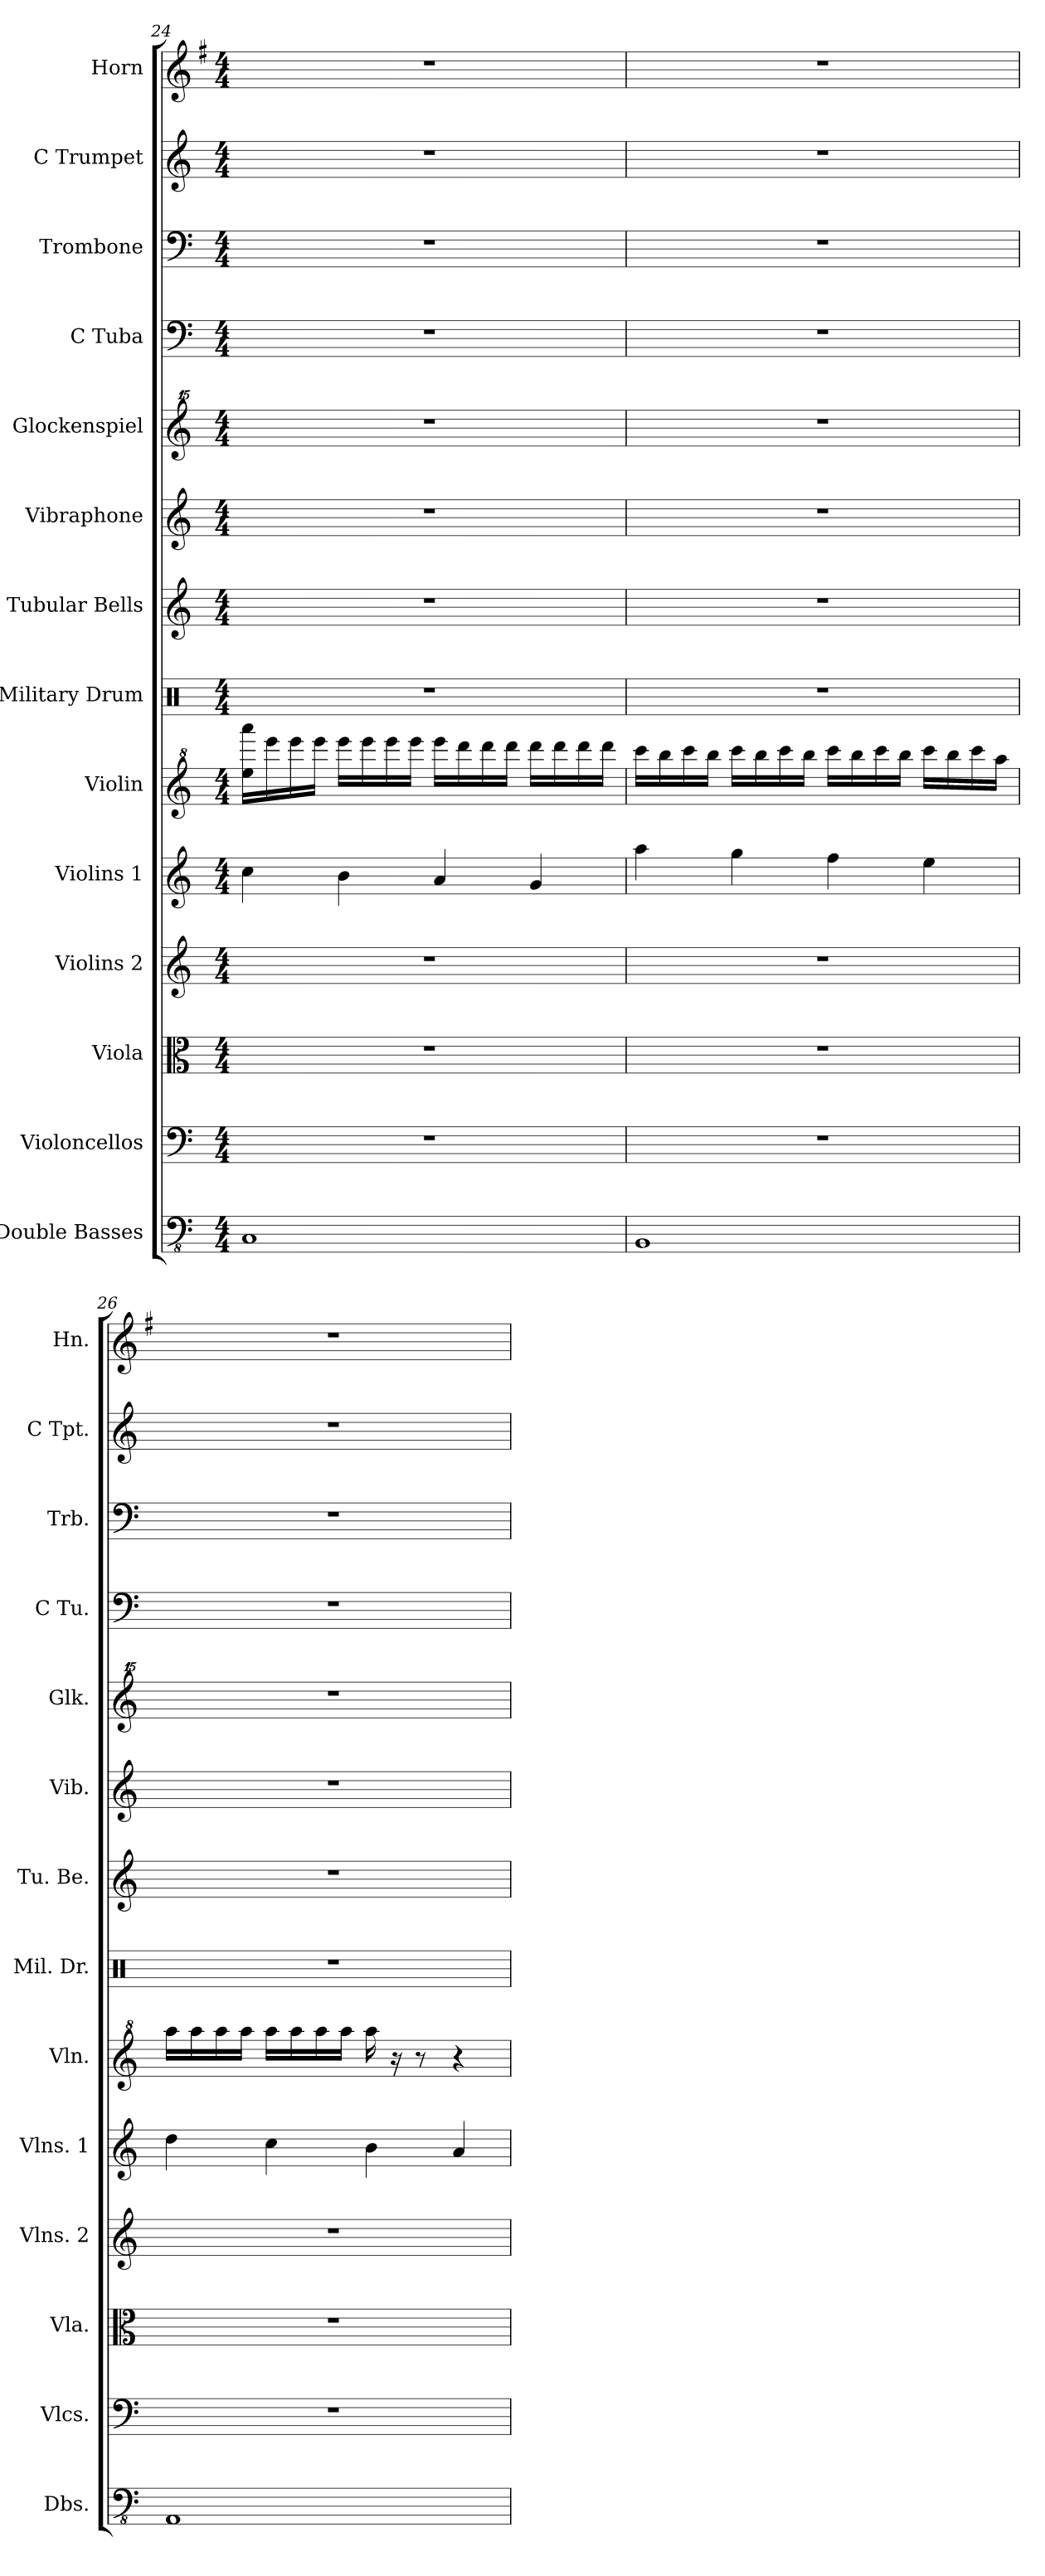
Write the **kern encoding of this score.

**kern	**kern	**kern	**kern	**kern	**kern	**kern	**kern	**kern	**kern	**kern	**kern	**kern	**kern
*part14	*part13	*part12	*part11	*part10	*part9	*part8	*part7	*part6	*part5	*part4	*part3	*part2	*part1
*staff14	*staff13	*staff12	*staff11	*staff10	*staff9	*staff8	*staff7	*staff6	*staff5	*staff4	*staff3	*staff2	*staff1
*I"Double Basses	*I"Violoncellos	*I"Viola	*I"Violins 2	*I"Violins 1	*I"Violin	*I"Military Drum	*I"Tubular Bells	*I"Vibraphone	*I"Glockenspiel	*I"C Tuba	*I"Trombone	*I"C Trumpet	*I"Horn
*I'Dbs.	*I'Vlcs.	*I'Vla.	*I'Vlns. 2	*I'Vlns. 1	*I'Vln.	*I'Mil. Dr.	*I'Tu. Be.	*I'Vib.	*I'Glk.	*I'C Tu.	*I'Trb.	*I'C Tpt.	*I'Hn.
!!LO:PB:g=z
*clefFv4	*clefF4	*clefC3	*clefG2	*clefG2	*clefG^2	*clefX	*clefG2	*clefG2	*clefG^^2	*clefF4	*clefF4	*clefG2	*clefG2
*	*	*	*	*	*	*	*	*	*	*	*	*	*ITrd4c7
*k[]	*k[]	*k[]	*k[]	*k[]	*k[]	*k[]	*k[]	*k[]	*k[]	*k[]	*k[]	*k[]	*k[]
*C:	*C:	*C:	*C:	*C:	*C:	*C:	*C:	*C:	*C:	*C:	*C:	*C:	*C:
*M4/4	*M4/4	*M4/4	*M4/4	*M4/4	*M4/4	*M4/4	*M4/4	*M4/4	*M4/4	*M4/4	*M4/4	*M4/4	*M4/4
=24	=24	=24	=24	=24	=24	=24	=24	=24	=24	=24	=24	=24	=24
1CC	1r	1r	1r	4cc\	16eee\ 16aaaa\LL	1r	1r	1r	1r	1r	1r	1r	1r
.	.	.	.	.	16eeee\	.	.	.	.	.	.	.	.
.	.	.	.	.	16eeee\	.	.	.	.	.	.	.	.
.	.	.	.	.	16eeee\JJ	.	.	.	.	.	.	.	.
.	.	.	.	4b\	16eeee\LL	.	.	.	.	.	.	.	.
.	.	.	.	.	16eeee\	.	.	.	.	.	.	.	.
.	.	.	.	.	16eeee\	.	.	.	.	.	.	.	.
.	.	.	.	.	16eeee\JJ	.	.	.	.	.	.	.	.
.	.	.	.	4a/	16eeee\LL	.	.	.	.	.	.	.	.
.	.	.	.	.	16dddd\	.	.	.	.	.	.	.	.
.	.	.	.	.	16dddd\	.	.	.	.	.	.	.	.
.	.	.	.	.	16dddd\JJ	.	.	.	.	.	.	.	.
.	.	.	.	4g/	16dddd\LL	.	.	.	.	.	.	.	.
.	.	.	.	.	16dddd\	.	.	.	.	.	.	.	.
.	.	.	.	.	16dddd\	.	.	.	.	.	.	.	.
.	.	.	.	.	16dddd\JJ	.	.	.	.	.	.	.	.
=25	=25	=25	=25	=25	=25	=25	=25	=25	=25	=25	=25	=25	=25
1BBB	1r	1r	1r	4aa\	16cccc\LL	1r	1r	1r	1r	1r	1r	1r	1r
.	.	.	.	.	16bbb\	.	.	.	.	.	.	.	.
.	.	.	.	.	16cccc\	.	.	.	.	.	.	.	.
.	.	.	.	.	16bbb\JJ	.	.	.	.	.	.	.	.
.	.	.	.	4gg\	16cccc\LL	.	.	.	.	.	.	.	.
.	.	.	.	.	16bbb\	.	.	.	.	.	.	.	.
.	.	.	.	.	16cccc\	.	.	.	.	.	.	.	.
.	.	.	.	.	16bbb\JJ	.	.	.	.	.	.	.	.
.	.	.	.	4ff\	16cccc\LL	.	.	.	.	.	.	.	.
.	.	.	.	.	16bbb\	.	.	.	.	.	.	.	.
.	.	.	.	.	16cccc\	.	.	.	.	.	.	.	.
.	.	.	.	.	16bbb\JJ	.	.	.	.	.	.	.	.
.	.	.	.	4ee\	16cccc\LL	.	.	.	.	.	.	.	.
.	.	.	.	.	16bbb\	.	.	.	.	.	.	.	.
.	.	.	.	.	16cccc\	.	.	.	.	.	.	.	.
.	.	.	.	.	16aaa\JJ	.	.	.	.	.	.	.	.
!!LO:PB:g=z
=26	=26	=26	=26	=26	=26	=26	=26	=26	=26	=26	=26	=26	=26
1AAA	1r	1r	1r	4dd\	16aaa\LL	1r	1r	1r	1r	1r	1r	1r	1r
.	.	.	.	.	16aaa\	.	.	.	.	.	.	.	.
.	.	.	.	.	16aaa\	.	.	.	.	.	.	.	.
.	.	.	.	.	16aaa\JJ	.	.	.	.	.	.	.	.
.	.	.	.	4cc\	16aaa\LL	.	.	.	.	.	.	.	.
.	.	.	.	.	16aaa\	.	.	.	.	.	.	.	.
.	.	.	.	.	16aaa\	.	.	.	.	.	.	.	.
.	.	.	.	.	16aaa\JJ	.	.	.	.	.	.	.	.
.	.	.	.	4b\	16aaa\	.	.	.	.	.	.	.	.
.	.	.	.	.	16r	.	.	.	.	.	.	.	.
.	.	.	.	.	8r	.	.	.	.	.	.	.	.
.	.	.	.	4a/	4r	.	.	.	.	.	.	.	.
=	=	=	=	=	=	=	=	=	=	=	=	=	=
*-	*-	*-	*-	*-	*-	*-	*-	*-	*-	*-	*-	*-	*-
